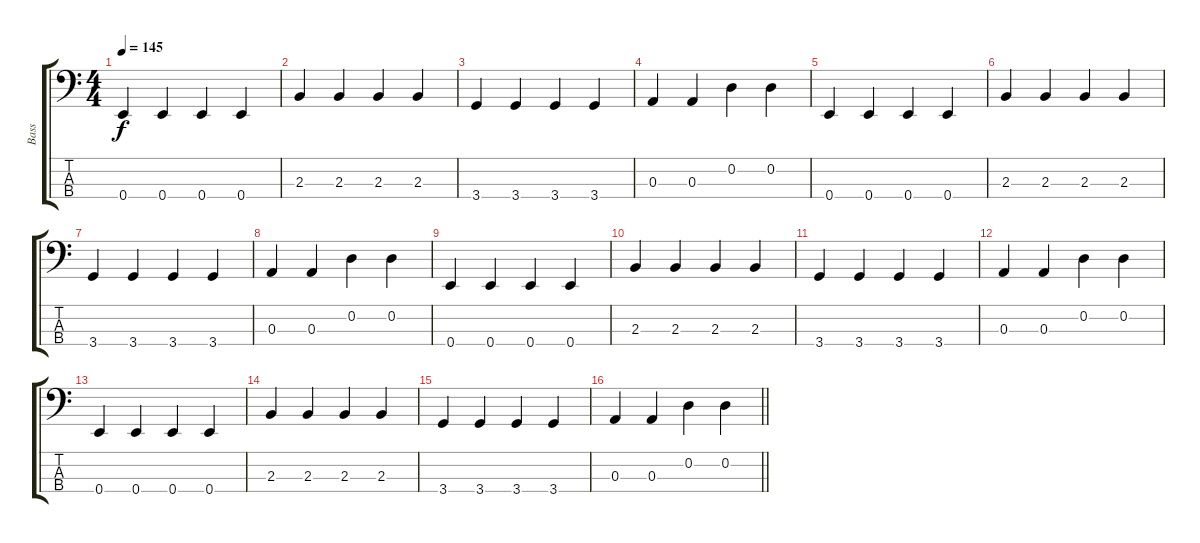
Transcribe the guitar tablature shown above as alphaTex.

\track ("Bass" "Bass") {instrument electricbassfinger}
\staff {score tabs}
\tuning (G2 D2 A1 E1) {hide}
\ts (4 4)
\tempo 145
\clef f4
\ks c
0.4.4{dy f} 0.4.4 0.4.4 0.4.4 |
2.3.4 2.3.4 2.3.4 2.3.4 |
3.4.4 3.4.4 3.4.4 3.4.4 |
0.3.4 0.3.4 0.2.4 0.2.4 |
0.4.4 0.4.4 0.4.4 0.4.4 |
2.3.4 2.3.4 2.3.4 2.3.4 |
3.4.4 3.4.4 3.4.4 3.4.4 |
0.3.4 0.3.4 0.2.4 0.2.4 |
0.4.4 0.4.4 0.4.4 0.4.4 |
2.3.4 2.3.4 2.3.4 2.3.4 |
3.4.4 3.4.4 3.4.4 3.4.4 |
0.3.4 0.3.4 0.2.4 0.2.4 |
0.4.4 0.4.4 0.4.4 0.4.4 |
2.3.4 2.3.4 2.3.4 2.3.4 |
3.4.4 3.4.4 3.4.4 3.4.4 |
\barLineRight lightlight
0.3.4 0.3.4 0.2.4 0.2.4
